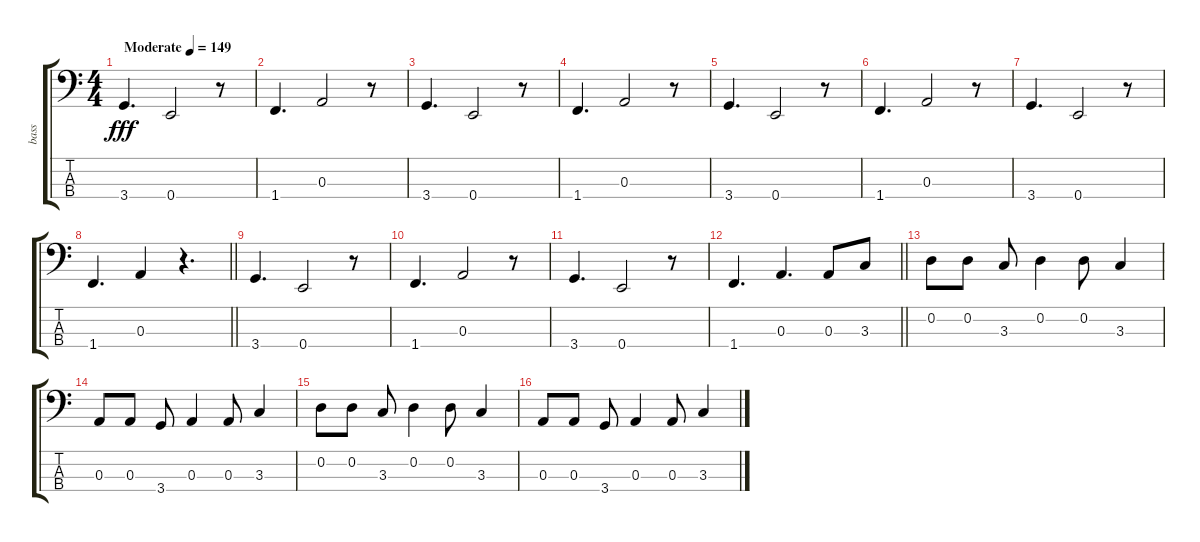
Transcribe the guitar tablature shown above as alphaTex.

\track ("bass" "bass") {instrument fretlessbass}
\staff {score tabs}
\tuning (G2 D2 A1 E1) {hide}
\ts (4 4)
\tempo (149 "Moderate")
\clef f4
\ks c
3.4.4{d dy fff instrument fretlessbass} 0.4.2 r.8 |
1.4.4{d} 0.3.2 r.8 |
3.4.4{d} 0.4.2 r.8 |
1.4.4{d} 0.3.2 r.8 |
3.4.4{d} 0.4.2 r.8 |
1.4.4{d} 0.3.2 r.8 |
3.4.4{d} 0.4.2 r.8 |
\barLineRight lightlight
1.4.4{d} 0.3.4 r.4{d} |
3.4.4{d} 0.4.2 r.8 |
1.4.4{d} 0.3.2 r.8 |
3.4.4{d} 0.4.2 r.8 |
\barLineRight lightlight
1.4.4{d} 0.3.4{d} 0.3.8 3.3.8 |
\section ("" "")
0.2.8 0.2.8 3.3.8 0.2.4 0.2.8 3.3.4 |
0.3.8 0.3.8 3.4.8 0.3.4 0.3.8 3.3.4 |
0.2.8 0.2.8 3.3.8 0.2.4 0.2.8 3.3.4 |
0.3.8 0.3.8 3.4.8 0.3.4 0.3.8 3.3.4
